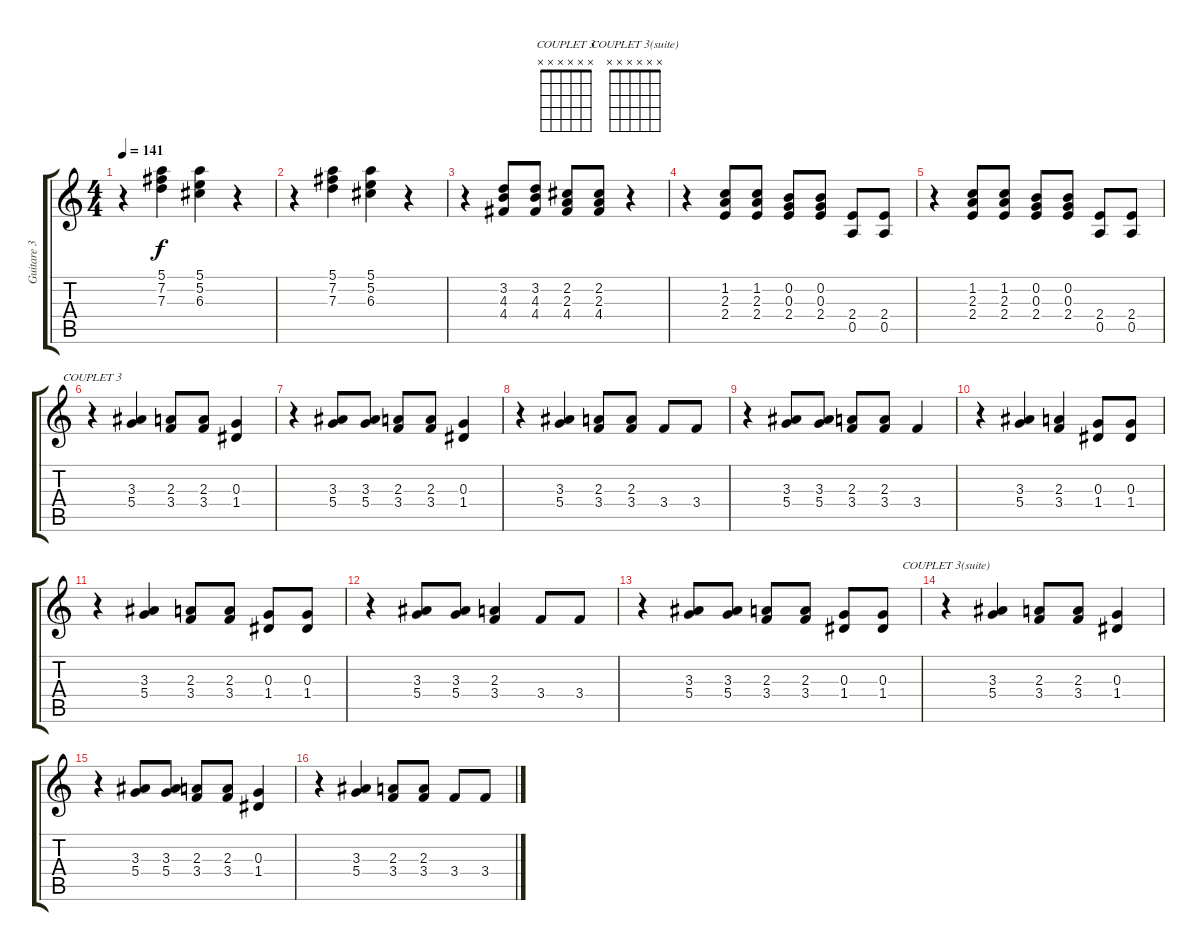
\track ("Guitare 3" "Guitare 3") {instrument distortionguitar}
\staff {score tabs}
\tuning (E4 B3 G3 D3 A2 E2) {hide}
\chord ("COUPLET 3" x x x x x x)
\chord ("COUPLET 3(suite)" x x x x x x)
\ts (4 4)
\tempo 141
\clef g2
\ks c
r.4{dy f} (5.1 7.2 7.3).4 (5.1 5.2 6.3).4 r.4 |
r.4 (5.1 7.2 7.3).4 (5.1 5.2 6.3).4 r.4 |
r.4 (3.2 4.3 4.4).8 (3.2 4.3 4.4).8 (2.2 2.3 4.4).8 (2.2 2.3 4.4).8 r.4 |
r.4 (1.2 2.3 2.4).8 (1.2 2.3 2.4).8 (0.2 0.3 2.4).8 (0.2 0.3 2.4).8 (2.4 0.5).8 (2.4 0.5).8 |
r.4 (1.2 2.3 2.4).8 (1.2 2.3 2.4).8 (0.2 0.3 2.4).8 (0.2 0.3 2.4).8 (2.4 0.5).8 (2.4 0.5).8 |
r.4{ch "COUPLET 3"} (3.3 5.4).4 (2.3 3.4).8 (2.3 3.4).8 (0.3 1.4).4 |
r.4 (3.3 5.4).8 (3.3 5.4).8 (2.3 3.4).8 (2.3 3.4).8 (0.3 1.4).4 |
r.4 (3.3 5.4).4 (2.3 3.4).8 (2.3 3.4).8 3.4.8 3.4.8 |
r.4 (3.3 5.4).8 (3.3 5.4).8 (2.3 3.4).8 (2.3 3.4).8 3.4.4 |
r.4 (3.3 5.4).4 (2.3 3.4).4 (0.3 1.4).8 (0.3 1.4).8 |
r.4 (3.3 5.4).4 (2.3 3.4).8 (2.3 3.4).8 (0.3 1.4).8 (0.3 1.4).8 |
r.4 (3.3 5.4).8 (3.3 5.4).8 (2.3 3.4).4 3.4.8 3.4.8 |
r.4 (3.3 5.4).8 (3.3 5.4).8 (2.3 3.4).8 (2.3 3.4).8 (0.3 1.4).8 (0.3 1.4).8 |
r.4{ch "COUPLET 3(suite)"} (3.3 5.4).4 (2.3 3.4).8 (2.3 3.4).8 (0.3 1.4).4 |
r.4 (3.3 5.4).8 (3.3 5.4).8 (2.3 3.4).8 (2.3 3.4).8 (0.3 1.4).4 |
r.4 (3.3 5.4).4 (2.3 3.4).8 (2.3 3.4).8 3.4.8 3.4.8
